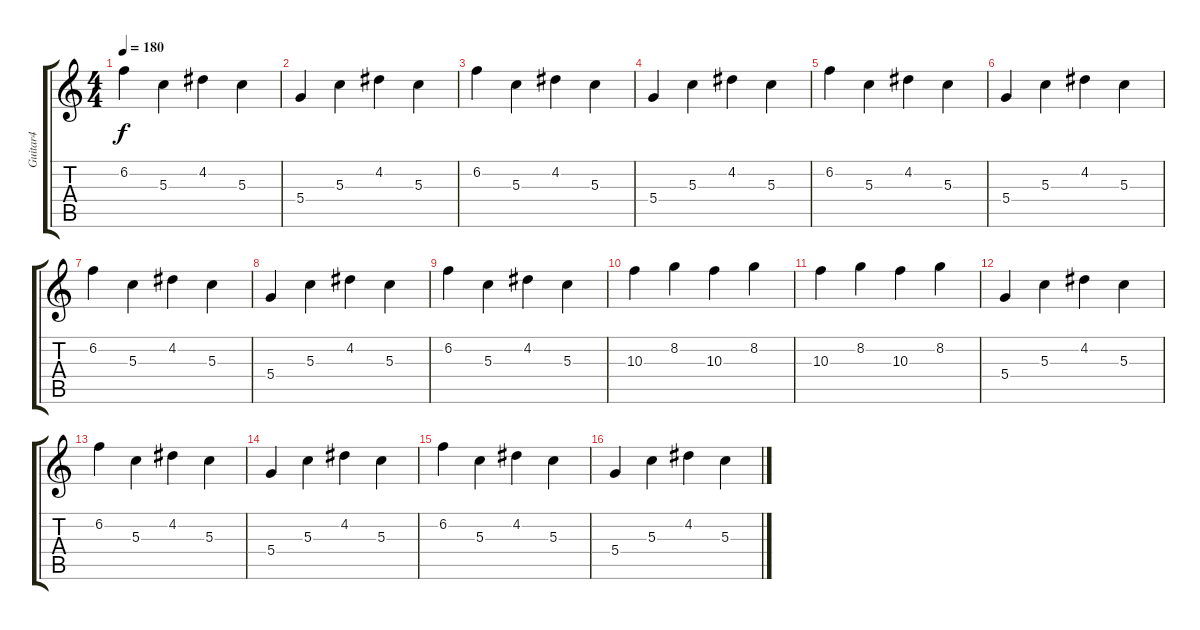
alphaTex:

\track ("Guitar4" "Guitar4") {instrument acousticguitarnylon}
\staff {score tabs}
\tuning (E4 B3 G3 D3 A2 E2) {hide}
\ts (4 4)
\tempo 180
\clef g2
\ks c
6.2.4{dy f} 5.3.4 4.2.4 5.3.4 |
5.4.4 5.3.4 4.2.4 5.3.4 |
6.2.4 5.3.4 4.2.4 5.3.4 |
5.4.4 5.3.4 4.2.4 5.3.4 |
6.2.4 5.3.4 4.2.4 5.3.4 |
5.4.4 5.3.4 4.2.4 5.3.4 |
6.2.4 5.3.4 4.2.4 5.3.4 |
5.4.4 5.3.4 4.2.4 5.3.4 |
6.2.4 5.3.4 4.2.4 5.3.4 |
10.3.4 8.2.4 10.3.4 8.2.4 |
10.3.4 8.2.4 10.3.4 8.2.4 |
5.4.4 5.3.4 4.2.4 5.3.4 |
6.2.4 5.3.4 4.2.4 5.3.4 |
5.4.4 5.3.4 4.2.4 5.3.4 |
6.2.4 5.3.4 4.2.4 5.3.4 |
5.4.4 5.3.4 4.2.4 5.3.4
